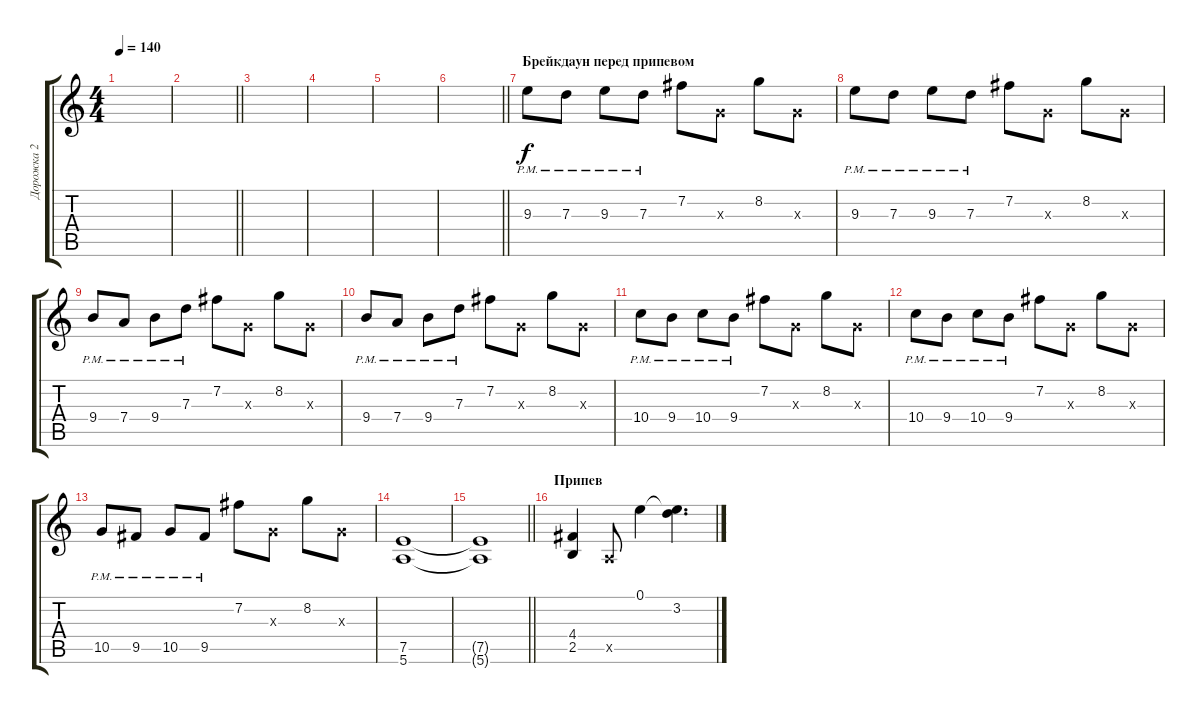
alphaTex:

\track ("Дорожка 2" "Дорожка 2") {instrument overdrivenguitar}
\staff {score tabs}
\tuning (E4 B3 G3 D3 A2 E2) {hide}
\ts (4 4)
\tempo 140
\clef g2
\ks c
|
\barLineRight lightlight
|
|
|
|
\barLineRight lightlight
|
\section ("" "Брейкдаун перед припевом")
9.3{pm}.8 7.3{pm}.8 9.3{pm}.8 7.3{pm}.8 7.2.8 0.3{x}.8 8.2.8 0.3{x}.8 |
9.3{pm}.8 7.3{pm}.8 9.3{pm}.8 7.3{pm}.8 7.2.8 0.3{x}.8 8.2.8 0.3{x}.8 |
9.4{pm}.8 7.4{pm}.8 9.4{pm}.8 7.3{pm}.8 7.2.8 0.3{x}.8 8.2.8 0.3{x}.8 |
9.4{pm}.8 7.4{pm}.8 9.4{pm}.8 7.3{pm}.8 7.2.8 0.3{x}.8 8.2.8 0.3{x}.8 |
10.4{pm}.8 9.4{pm}.8 10.4{pm}.8 9.4{pm}.8 7.2.8 0.3{x}.8 8.2.8 0.3{x}.8 |
10.4{pm}.8 9.4{pm}.8 10.4{pm}.8 9.4{pm}.8 7.2.8 0.3{x}.8 8.2.8 0.3{x}.8 |
10.5{pm}.8 9.5{pm}.8 10.5{pm}.8 9.5{pm}.8 7.2.8 0.3{x}.8 8.2.8 0.3{x}.8 |
(7.5 5.6).1 |
\barLineRight lightlight
(7.5{t} 5.6{t}).1 |
\section ("" "Припев")
(4.4 2.5).4 0.5{x}.8 0.1.4 (0.1{t} 3.2).4{d}
